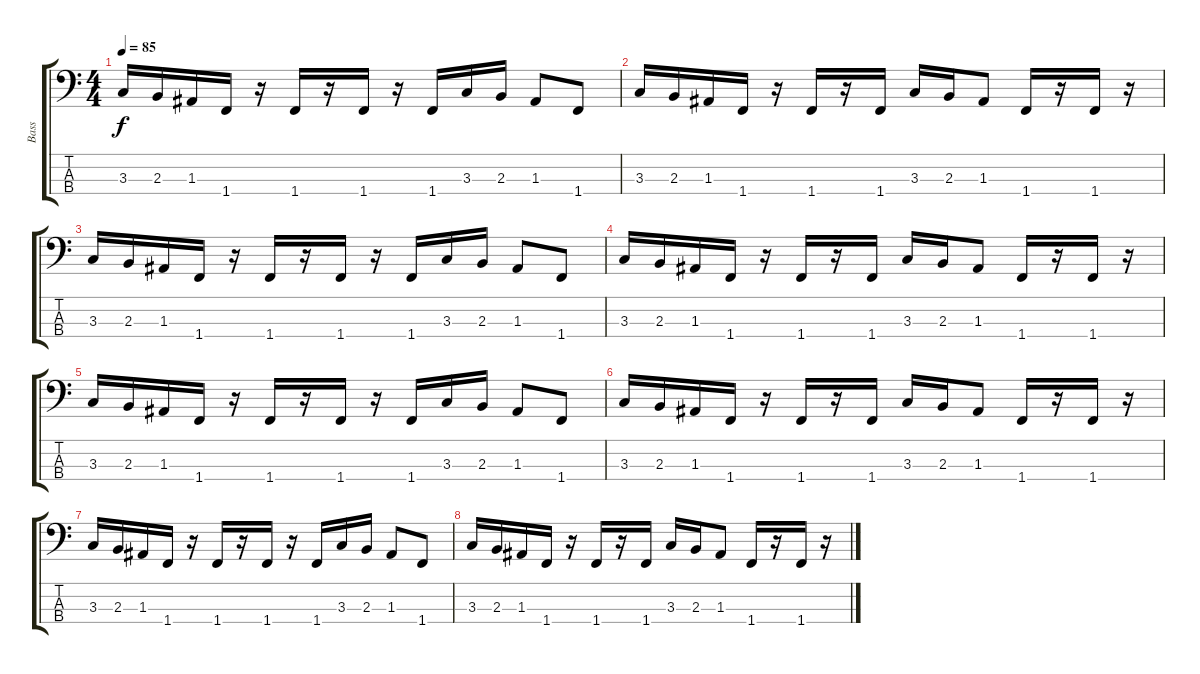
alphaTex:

\track ("Bass" "Bass") {instrument electricbassfinger}
\staff {score tabs}
\tuning (G2 D2 A1 E1) {hide}
\ts (4 4)
\tempo 85
\clef f4
\ks c
3.3.16{dy f} 2.3.16 1.3.16 1.4.16 r.16 1.4.16 r.16 1.4.16 r.16 1.4.16 3.3.16 2.3.16 1.3.8 1.4.8 |
3.3.16 2.3.16 1.3.16 1.4.16 r.16 1.4.16 r.16 1.4.16 3.3.16 2.3.16 1.3.8 1.4.16 r.16 1.4.16 r.16 |
3.3.16 2.3.16 1.3.16 1.4.16 r.16 1.4.16 r.16 1.4.16 r.16 1.4.16 3.3.16 2.3.16 1.3.8 1.4.8 |
3.3.16 2.3.16 1.3.16 1.4.16 r.16 1.4.16 r.16 1.4.16 3.3.16 2.3.16 1.3.8 1.4.16 r.16 1.4.16 r.16 |
3.3.16 2.3.16 1.3.16 1.4.16 r.16 1.4.16 r.16 1.4.16 r.16 1.4.16 3.3.16 2.3.16 1.3.8 1.4.8 |
3.3.16 2.3.16 1.3.16 1.4.16 r.16 1.4.16 r.16 1.4.16 3.3.16 2.3.16 1.3.8 1.4.16 r.16 1.4.16 r.16 |
3.3.16 2.3.16 1.3.16 1.4.16 r.16 1.4.16 r.16 1.4.16 r.16 1.4.16 3.3.16 2.3.16 1.3.8 1.4.8 |
3.3.16 2.3.16 1.3.16 1.4.16 r.16 1.4.16 r.16 1.4.16 3.3.16 2.3.16 1.3.8 1.4.16 r.16 1.4.16 r.16
